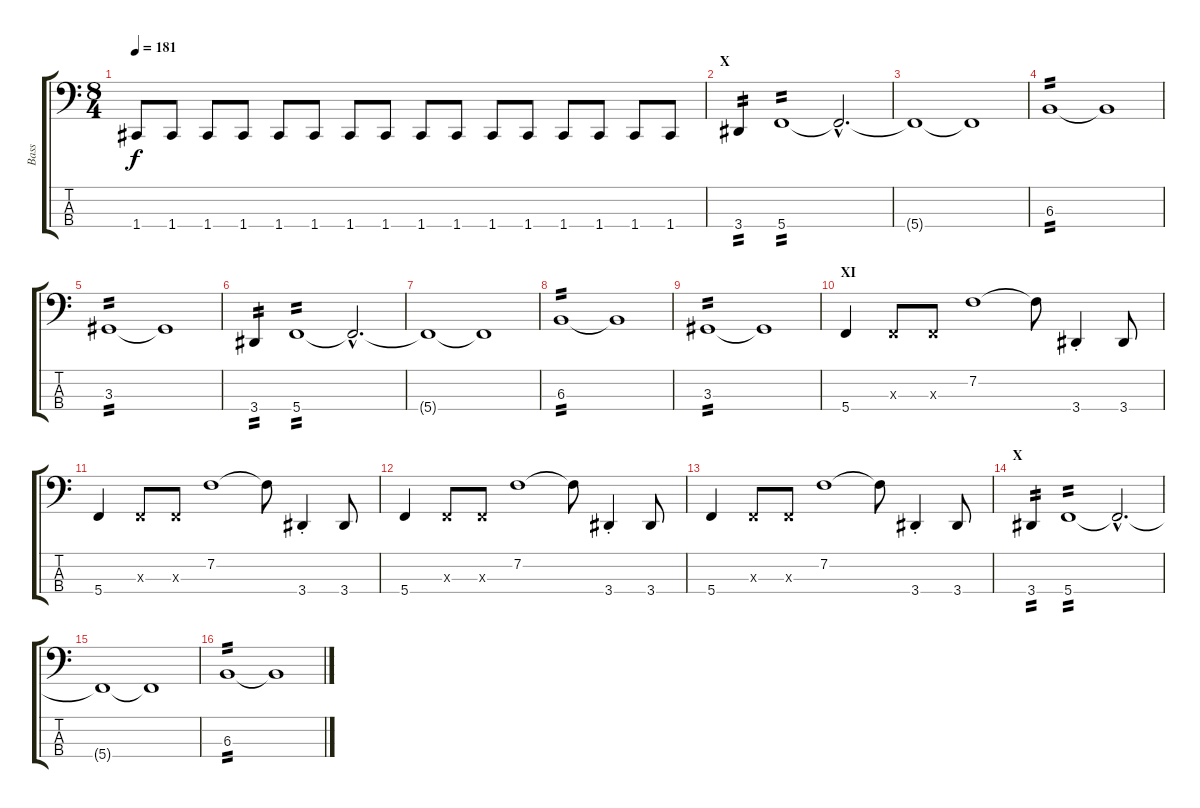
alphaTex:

\track ("Bass" "Bass") {instrument electricbasspick}
\staff {score tabs}
\tuning (Eb2 Bb1 F1 C1) {hide}
\ts (8 4)
\tempo 181
\clef f4
\ks c
1.4.8{dy f} 1.4.8 1.4.8 1.4.8 1.4.8 1.4.8 1.4.8 1.4.8 1.4.8 1.4.8 1.4.8 1.4.8 1.4.8 1.4.8 1.4.8 1.4.8 |
\section ("" "X")
3.4.4{tp 2} 5.4.1{tp 2} 5.4{hac t}.2{d} |
5.4{t}.1 5.4{t}.1 |
6.3.1{tp 2} 6.3{t}.1 |
3.3.1{tp 2} 3.3{t}.1 |
3.4.4{tp 2} 5.4.1{tp 2} 5.4{hac t}.2{d} |
5.4{t}.1 5.4{t}.1 |
6.3.1{tp 2} 6.3{t}.1 |
3.3.1{tp 2} 3.3{t}.1 |
\section ("" "XI")
5.4.4 0.3{x}.8 0.3{x}.8 7.2.1 7.2{t}.8 3.4{st}.4 3.4.8 |
5.4.4 0.3{x}.8 0.3{x}.8 7.2.1 7.2{t}.8 3.4{st}.4 3.4.8 |
5.4.4 0.3{x}.8 0.3{x}.8 7.2.1 7.2{t}.8 3.4{st}.4 3.4.8 |
5.4.4 0.3{x}.8 0.3{x}.8 7.2.1 7.2{t}.8 3.4{st}.4 3.4.8 |
\section ("" "X")
3.4.4{tp 2} 5.4.1{tp 2} 5.4{hac t}.2{d} |
5.4{t}.1 5.4{t}.1 |
6.3.1{tp 2} 6.3{t}.1
